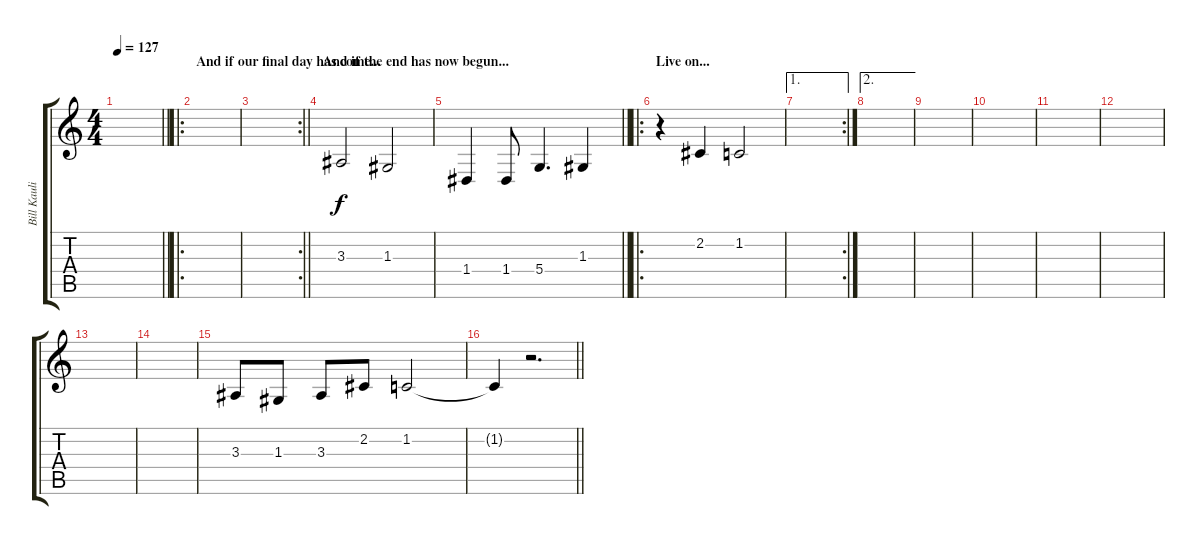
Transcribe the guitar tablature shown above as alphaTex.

\track ("Bill Kaulitz (2nd)" "Bill Kauli") {instrument brightacousticpiano}
\staff {score tabs}
\tuning (E4 B3 G3 D3 A2 E2) {hide}
\ts (4 4)
\tempo 127
\clef g2
\barLineRight lightlight
\ks c
|
\ro
\section ("" "And if our final day has come...")
|
\rc 2
\barLineRight lightlight
|
\section ("" "And if the end has now begun...")
3.3.2 1.3.2 |
\barLineRight lightlight
1.4.4 1.4.8 5.4.4{d} 1.3.4 |
\ro
\section ("" "Live on...")
r.4 2.2.4 1.2.2 |
\ae 1
\rc 2
|
\ae 2
|
|
|
|
|
|
|
3.3.8 1.3.8 3.3.8 2.2.8 1.2.2 |
\barLineRight lightlight
1.2{t}.4 r.2{d}
